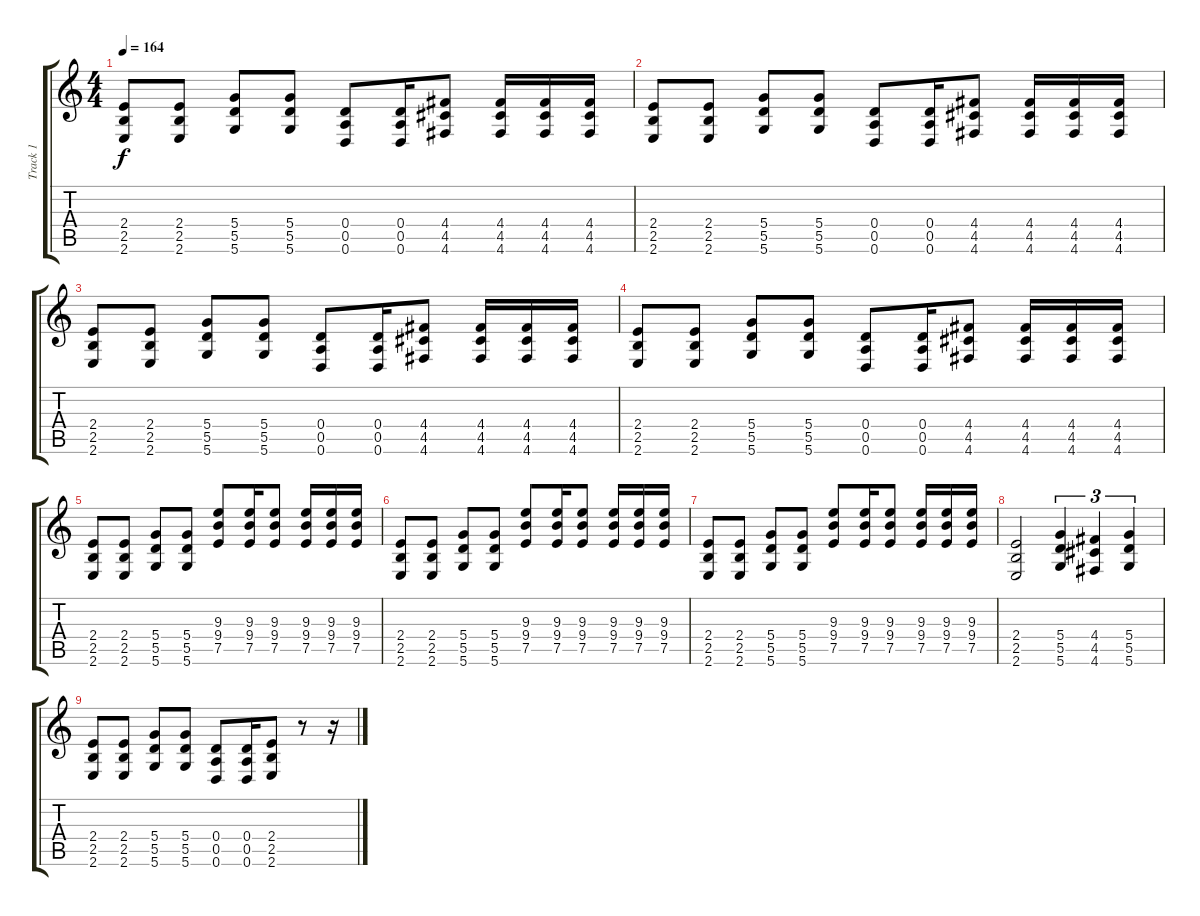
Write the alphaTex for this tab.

\track ("Track 1" "Track 1") {instrument overdrivenguitar}
\staff {score tabs}
\tuning (E4 B3 G3 D3 A2 D2) {hide}
\ts (4 4)
\tempo 164
\clef g2
\ks c
(2.4 2.5 2.6).8{dy f} (2.4 2.5 2.6).8 (5.4 5.5 5.6).8 (5.4 5.5 5.6).8 (0.4 0.5 0.6).8 (0.4 0.5 0.6).16 (4.4 4.5 4.6).8 (4.4 4.5 4.6).16 (4.4 4.5 4.6).16 (4.4 4.5 4.6).16 |
(2.4 2.5 2.6).8 (2.4 2.5 2.6).8 (5.4 5.5 5.6).8 (5.4 5.5 5.6).8 (0.4 0.5 0.6).8 (0.4 0.5 0.6).16 (4.4 4.5 4.6).8 (4.4 4.5 4.6).16 (4.4 4.5 4.6).16 (4.4 4.5 4.6).16 |
(2.4 2.5 2.6).8 (2.4 2.5 2.6).8 (5.4 5.5 5.6).8 (5.4 5.5 5.6).8 (0.4 0.5 0.6).8 (0.4 0.5 0.6).16 (4.4 4.5 4.6).8 (4.4 4.5 4.6).16 (4.4 4.5 4.6).16 (4.4 4.5 4.6).16 |
(2.4 2.5 2.6).8 (2.4 2.5 2.6).8 (5.4 5.5 5.6).8 (5.4 5.5 5.6).8 (0.4 0.5 0.6).8 (0.4 0.5 0.6).16 (4.4 4.5 4.6).8 (4.4 4.5 4.6).16 (4.4 4.5 4.6).16 (4.4 4.5 4.6).16 |
(2.4 2.5 2.6).8 (2.4 2.5 2.6).8 (5.4 5.5 5.6).8 (5.4 5.5 5.6).8 (9.3 9.4 7.5).8 (9.3 9.4 7.5).16 (9.3 9.4 7.5).8 (9.3 9.4 7.5).16 (9.3 9.4 7.5).16 (9.3 9.4 7.5).16 |
(2.4 2.5 2.6).8 (2.4 2.5 2.6).8 (5.4 5.5 5.6).8 (5.4 5.5 5.6).8 (9.3 9.4 7.5).8 (9.3 9.4 7.5).16 (9.3 9.4 7.5).8 (9.3 9.4 7.5).16 (9.3 9.4 7.5).16 (9.3 9.4 7.5).16 |
(2.4 2.5 2.6).8 (2.4 2.5 2.6).8 (5.4 5.5 5.6).8 (5.4 5.5 5.6).8 (9.3 9.4 7.5).8 (9.3 9.4 7.5).16 (9.3 9.4 7.5).8 (9.3 9.4 7.5).16 (9.3 9.4 7.5).16 (9.3 9.4 7.5).16 |
(2.4 2.5 2.6).2 (5.4 5.5 5.6).4{tu (3 2)} (4.4 4.5 4.6).4{tu (3 2)} (5.4 5.5 5.6).4{tu (3 2)} |
(2.4 2.5 2.6).8 (2.4 2.5 2.6).8 (5.4 5.5 5.6).8 (5.4 5.5 5.6).8 (0.4 0.5 0.6).8 (0.4 0.5 0.6).16 (2.4 2.5 2.6).8 r.8 r.16
